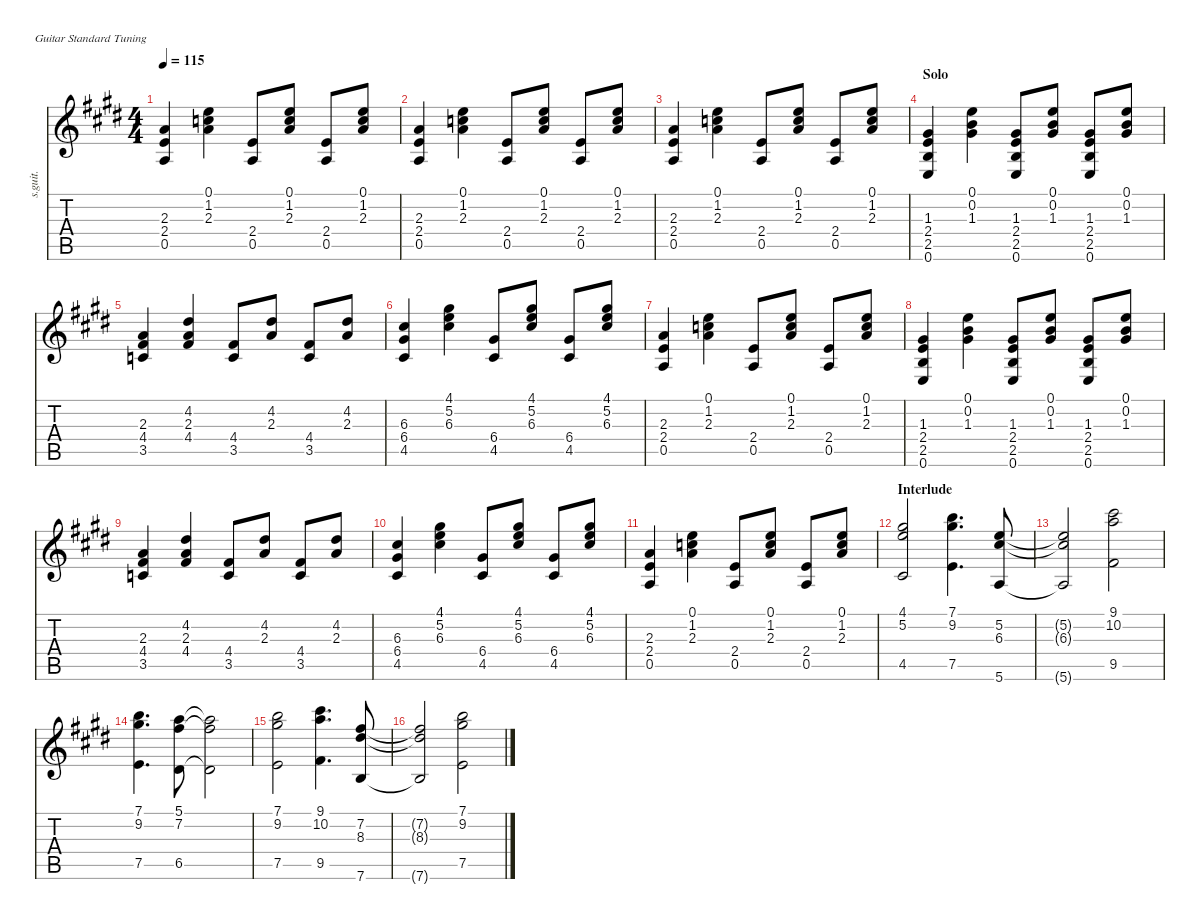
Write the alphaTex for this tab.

\defaultSystemsLayout 4
\hideDynamics
\bracketExtendMode nobrackets
\track ("Steel Guitar" "s.guit.") {instrument acousticguitarsteel}
\staff {score tabs}
\tuning (E4 B3 G3 D3 A2 E2)
\ts (4 4)
\tempo 115
\clef g2
\ks e
(0.5{acc forcenatural} 2.4{acc forcenatural} 2.3{acc forcenatural}).4{dy mf beam Up} (1.2{acc forcenatural} 0.1{acc forcenatural} 2.3{acc forcenatural}).4{beam Down} (0.5{acc forcenatural} 2.4{acc forcenatural}).8{beam Up} (2.3{acc forcenatural} 1.2{acc forcenatural} 0.1{acc forcenatural}).8{beam Up} (2.4{acc forcenatural} 0.5{acc forcenatural}).8{beam Up} (2.3{acc forcenatural} 1.2{acc forcenatural} 0.1{acc forcenatural}).8{beam Up} |
(0.5{acc forcenatural} 2.4{acc forcenatural} 2.3{acc forcenatural}).4{beam Up} (1.2{acc forcenatural} 0.1{acc forcenatural} 2.3{acc forcenatural}).4{beam Down} (0.5{acc forcenatural} 2.4{acc forcenatural}).8{beam Up} (2.3{acc forcenatural} 1.2{acc forcenatural} 0.1{acc forcenatural}).8{beam Up} (2.4{acc forcenatural} 0.5{acc forcenatural}).8{beam Up} (2.3{acc forcenatural} 1.2{acc forcenatural} 0.1{acc forcenatural}).8{beam Up} |
(0.5{acc forcenatural} 2.4{acc forcenatural} 2.3{acc forcenatural}).4{beam Up} (1.2{acc forcenatural} 0.1{acc forcenatural} 2.3{acc forcenatural}).4{beam Down} (0.5{acc forcenatural} 2.4{acc forcenatural}).8{beam Up} (2.3{acc forcenatural} 1.2{acc forcenatural} 0.1{acc forcenatural}).8{beam Up} (2.4{acc forcenatural} 0.5{acc forcenatural}).8{beam Up} (2.3{acc forcenatural} 1.2{acc forcenatural} 0.1{acc forcenatural}).8{beam Up} |
\section ("" "Solo")
(0.6{acc forcenatural} 2.5{acc forcenatural} 2.4{acc forcenatural} 1.3{acc #}).4{beam Up} (1.3{acc #} 0.2{acc forcenatural} 0.1{acc forcenatural}).4{beam Down} (0.6{acc forcenatural} 2.5{acc forcenatural} 2.4{acc forcenatural} 1.3{acc #}).8{beam Up} (1.3{acc #} 0.2{acc forcenatural} 0.1{acc forcenatural}).8{beam Up} (0.6{acc forcenatural} 2.5{acc forcenatural} 2.4{acc forcenatural} 1.3{acc #}).8{beam Up} (1.3{acc #} 0.2{acc forcenatural} 0.1{acc forcenatural}).8{beam Up} |
(3.5{acc forcenatural} 4.4{acc #} 2.3{acc forcenatural}).4{beam Up} (2.3{acc forcenatural} 4.2{acc #} 4.4{acc #}).4{beam Up} (3.5{acc forcenatural} 4.4{acc #}).8{beam Up} (4.2{acc #} 2.3{acc forcenatural}).8{beam Up} (3.5{acc forcenatural} 4.4{acc #}).8{beam Up} (4.2{acc #} 2.3{acc forcenatural}).8{beam Up} |
(4.5{acc #} 6.4{acc #} 6.3{acc #}).4{beam Up} (4.1{acc #} 5.2{acc forcenatural} 6.3{acc #}).4{beam Down} (4.5{acc #} 6.4{acc #}).8{beam Up} (6.3{acc #} 5.2{acc forcenatural} 4.1{acc #}).8{beam Up} (6.4{acc #} 4.5{acc #}).8{beam Up} (4.1{acc #} 5.2{acc forcenatural} 6.3{acc #}).8{beam Up} |
(0.5{acc forcenatural} 2.4{acc forcenatural} 2.3{acc forcenatural}).4{beam Up} (1.2{acc forcenatural} 0.1{acc forcenatural} 2.3{acc forcenatural}).4{beam Down} (0.5{acc forcenatural} 2.4{acc forcenatural}).8{beam Up} (2.3{acc forcenatural} 1.2{acc forcenatural} 0.1{acc forcenatural}).8{beam Up} (2.4{acc forcenatural} 0.5{acc forcenatural}).8{beam Up} (2.3{acc forcenatural} 1.2{acc forcenatural} 0.1{acc forcenatural}).8{beam Up} |
(0.6{acc forcenatural} 2.5{acc forcenatural} 2.4{acc forcenatural} 1.3{acc #}).4{beam Up} (1.3{acc #} 0.2{acc forcenatural} 0.1{acc forcenatural}).4{beam Down} (0.6{acc forcenatural} 2.5{acc forcenatural} 2.4{acc forcenatural} 1.3{acc #}).8{beam Up} (1.3{acc #} 0.2{acc forcenatural} 0.1{acc forcenatural}).8{beam Up} (0.6{acc forcenatural} 2.5{acc forcenatural} 2.4{acc forcenatural} 1.3{acc #}).8{beam Up} (1.3{acc #} 0.2{acc forcenatural} 0.1{acc forcenatural}).8{beam Up} |
(3.5{acc forcenatural} 4.4{acc #} 2.3{acc forcenatural}).4{beam Up} (2.3{acc forcenatural} 4.2{acc #} 4.4{acc #}).4{beam Up} (3.5{acc forcenatural} 4.4{acc #}).8{beam Up} (4.2{acc #} 2.3{acc forcenatural}).8{beam Up} (3.5{acc forcenatural} 4.4{acc #}).8{beam Up} (4.2{acc #} 2.3{acc forcenatural}).8{beam Up} |
(4.5{acc #} 6.4{acc #} 6.3{acc #}).4{beam Up} (4.1{acc #} 5.2{acc forcenatural} 6.3{acc #}).4{beam Down} (4.5{acc #} 6.4{acc #}).8{beam Up} (6.3{acc #} 5.2{acc forcenatural} 4.1{acc #}).8{beam Up} (6.4{acc #} 4.5{acc #}).8{beam Up} (4.1{acc #} 5.2{acc forcenatural} 6.3{acc #}).8{beam Up} |
(0.5{acc forcenatural} 2.4{acc forcenatural} 2.3{acc forcenatural}).4{beam Up} (1.2{acc forcenatural} 0.1{acc forcenatural} 2.3{acc forcenatural}).4{beam Down} (0.5{acc forcenatural} 2.4{acc forcenatural}).8{beam Up} (2.3{acc forcenatural} 1.2{acc forcenatural} 0.1{acc forcenatural}).8{beam Up} (2.4{acc forcenatural} 0.5{acc forcenatural}).8{beam Up} (2.3{acc forcenatural} 1.2{acc forcenatural} 0.1{acc forcenatural}).8{beam Up} |
\section ("" "Interlude")
(4.5{acc #} 5.2{acc forcenatural} 4.1{acc #}).2{beam Up} (7.5{acc forcenatural} 9.2{acc #} 7.1{acc forcenatural}).4{d beam Down} (5.6{acc forcenatural} 6.3{acc #} 5.2{acc forcenatural}).8{beam Up} |
(5.6{t acc forcenatural} 6.3{t acc #} 5.2{t acc forcenatural}).2{beam Up} (9.5{acc #} 10.2{acc forcenatural} 9.1{acc #}).2{beam Down} |
(7.5{acc forcenatural} 9.2{acc #} 7.1{acc forcenatural}).4{d beam Down} (6.5{acc #} 7.2{acc #} 5.1{acc forcenatural}).8{beam Down} (6.5{t acc #} 7.2{t acc #} 5.1{t acc forcenatural}).2{beam Down} |
(7.5{acc forcenatural} 9.2{acc #} 7.1{acc forcenatural}).2{beam Down} (9.5{acc #} 10.2{acc forcenatural} 9.1{acc #}).4{d beam Down} (7.6{acc forcenatural} 8.3{acc #} 7.2{acc #}).8{beam Up} |
(7.6{t acc forcenatural} 8.3{t acc #} 7.2{t acc #}).2{beam Up} (7.5{acc forcenatural} 9.2{acc #} 7.1{acc forcenatural}).2{beam Down}
